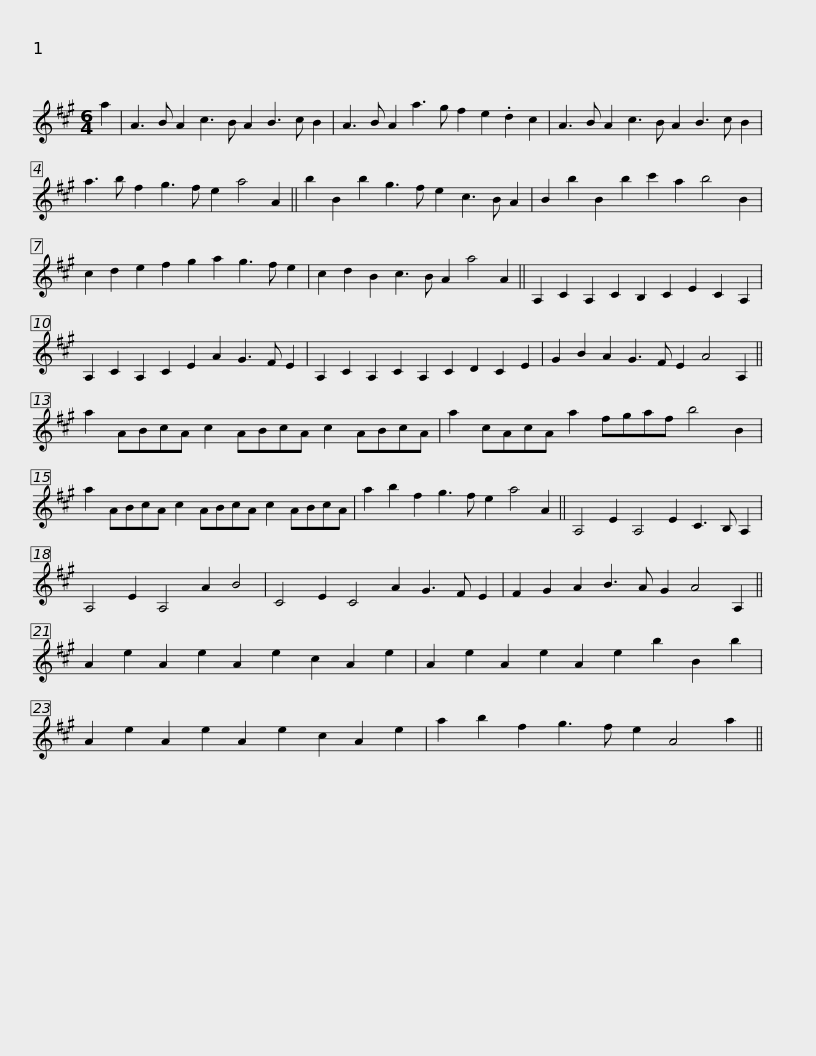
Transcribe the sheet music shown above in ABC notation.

X:1
L:1/8
M:6/4
I:linebreak $
K:A
V:1 treble
V:1
 a2 | A3 B A2 c3 B A2 B3 c B2 | A3 B A2 a3 g f2 e2 .d2 c2 | A3 B A2 c3 B A2 B3 c B2 |$ a3 b f2 g3 f e2 a4 A2 || %5
 b2 B2 b2 g3 f e2 c3 B A2 | B2 b2 B2 b2 c'2 a2 b4 B2 | c2 d2 e2 f2 g2 a2 g3 f e2 |$ c2 d2 B2 c3 B A2 a4 A2 || A,2 C2 A,2 C2 B,2 C2 E2 C2 A,2 | %10
 A,2 C2 A,2 C2 E2 A2 G3 F E2 |$ A,2 C2 A,2 C2 A,2 C2 D2 C2 E2 | G2 B2 A2 G3 F E2 A4 A,2 || a2 ABcA c2 ABcA c2 ABcA |$ a2 cAcA a2 fgaf b4 B2 | %15
 a2 ABcA c2 ABcA c2 ABcA | a2 b2 f2 g3 f e2 a4 A2 ||$ A,4 E2 A,4 E2 C3 B, A,2 | A,4 E2 A,4 A2 B4 | C4 E2 C4 A2 G3 F E2 | %20
 F2 G2 A2 B3 A G2 A4 A,2 ||$ A2 e2 A2 e2 A2 e2 c2 A2 e2 | A2 e2 A2 e2 A2 e2 b2 B2 b2 | A2 e2 A2 e2 A2 e2 c2 A2 e2 | a2 b2 f2 g3 f e2 A4 a2 || %25
